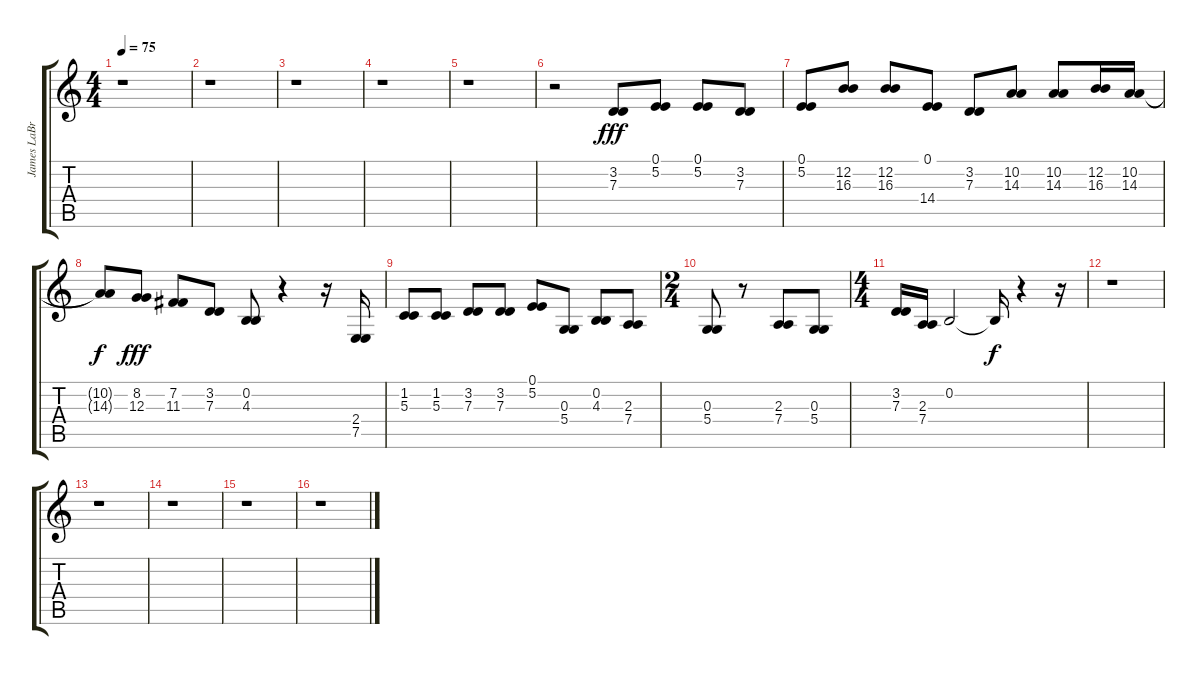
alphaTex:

\track ("James LaBrie" "James LaBr") {instrument baritonesax}
\staff {score tabs}
\tuning (E4 B3 G3 D3 A2 E2) {hide}
\ts (4 4)
\tempo 75
\clef g2
\ks c
r.1{dy fff} |
r.1 |
r.1 |
r.1 |
r.1 |
r.2 (3.2 7.3).8 (0.1 5.2).8 (0.1 5.2).8 (3.2 7.3).8 |
(0.1 5.2).8 (12.2 16.3).8 (12.2 16.3).8 (0.1 14.4).8 (3.2 7.3).8 (10.2 14.3).8 (10.2 14.3).8 (12.2 16.3).16 (10.2 14.3).16 |
(10.2{t} 14.3{t}).8{dy f} (8.2 12.3).8{dy fff} (7.2 11.3).8 (3.2 7.3).8 (0.2 4.3).8 r.4 r.16 (2.4 7.5).16 |
(1.2 5.3).8 (1.2 5.3).8 (3.2 7.3).8 (3.2 7.3).8 (0.1 5.2).8 (0.3 5.4).8 (0.2 4.3).8 (2.3 7.4).8 |
\ts (2 4)
(0.3 5.4).8 r.8 (2.3 7.4).8 (0.3 5.4).8 |
\ts (4 4)
(3.2 7.3).16 (2.3 7.4).16 0.2.2 0.2{t}.16{dy f} r.4 r.16 |
r.1 |
r.1 |
r.1 |
r.1 |
r.1
